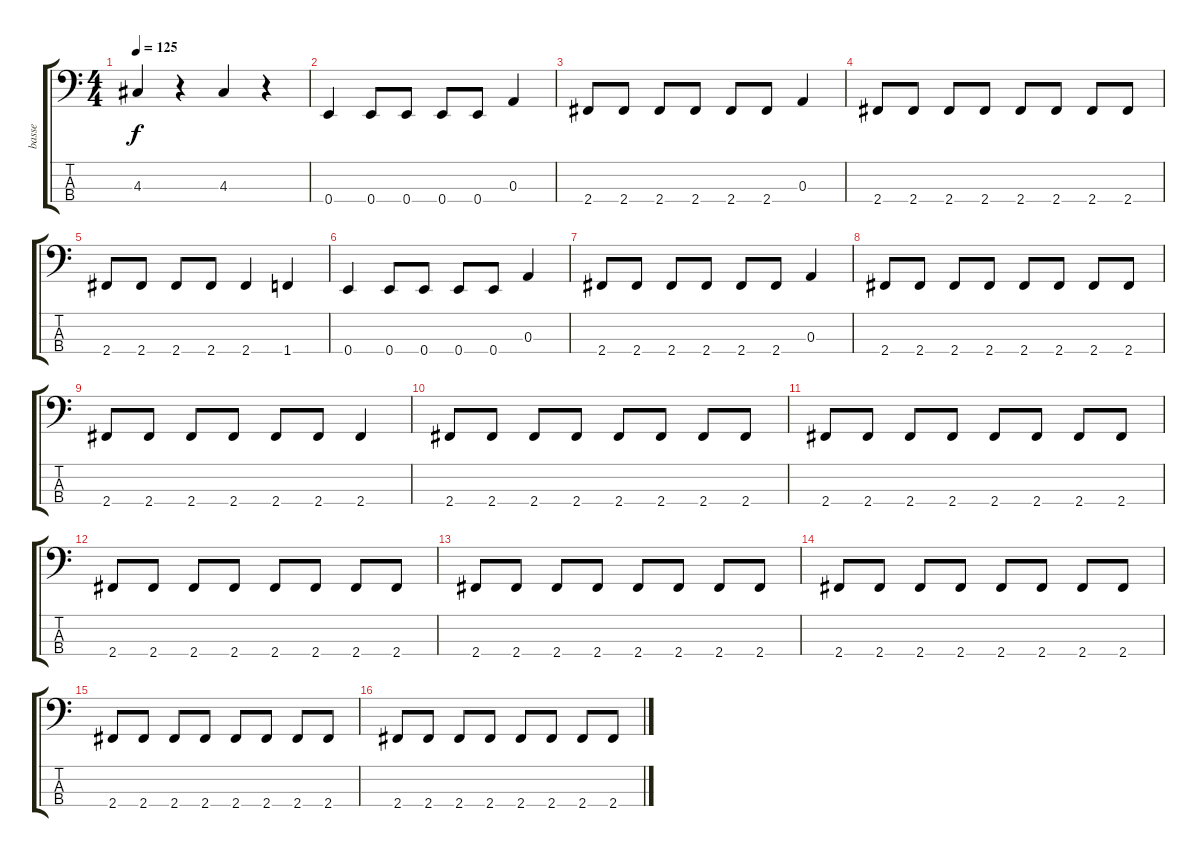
\track ("basse" "basse") {instrument electricbasspick}
\staff {score tabs}
\tuning (G2 D2 A1 E1) {hide}
\ts (4 4)
\tempo 125
\clef f4
\ks c
4.3.4{dy f} r.4 4.3.4 r.4 |
0.4.4 0.4.8 0.4.8 0.4.8 0.4.8 0.3.4 |
2.4.8 2.4.8 2.4.8 2.4.8 2.4.8 2.4.8 0.3.4 |
2.4.8 2.4.8 2.4.8 2.4.8 2.4.8 2.4.8 2.4.8 2.4.8 |
2.4.8 2.4.8 2.4.8 2.4.8 2.4.4 1.4.4 |
0.4.4 0.4.8 0.4.8 0.4.8 0.4.8 0.3.4 |
2.4.8 2.4.8 2.4.8 2.4.8 2.4.8 2.4.8 0.3.4 |
2.4.8 2.4.8 2.4.8 2.4.8 2.4.8 2.4.8 2.4.8 2.4.8 |
2.4.8 2.4.8 2.4.8 2.4.8 2.4.8 2.4.8 2.4.4 |
2.4.8 2.4.8 2.4.8 2.4.8 2.4.8 2.4.8 2.4.8 2.4.8 |
2.4.8 2.4.8 2.4.8 2.4.8 2.4.8 2.4.8 2.4.8 2.4.8 |
2.4.8 2.4.8 2.4.8 2.4.8 2.4.8 2.4.8 2.4.8 2.4.8 |
2.4.8 2.4.8 2.4.8 2.4.8 2.4.8 2.4.8 2.4.8 2.4.8 |
2.4.8 2.4.8 2.4.8 2.4.8 2.4.8 2.4.8 2.4.8 2.4.8 |
2.4.8 2.4.8 2.4.8 2.4.8 2.4.8 2.4.8 2.4.8 2.4.8 |
2.4.8 2.4.8 2.4.8 2.4.8 2.4.8 2.4.8 2.4.8 2.4.8
